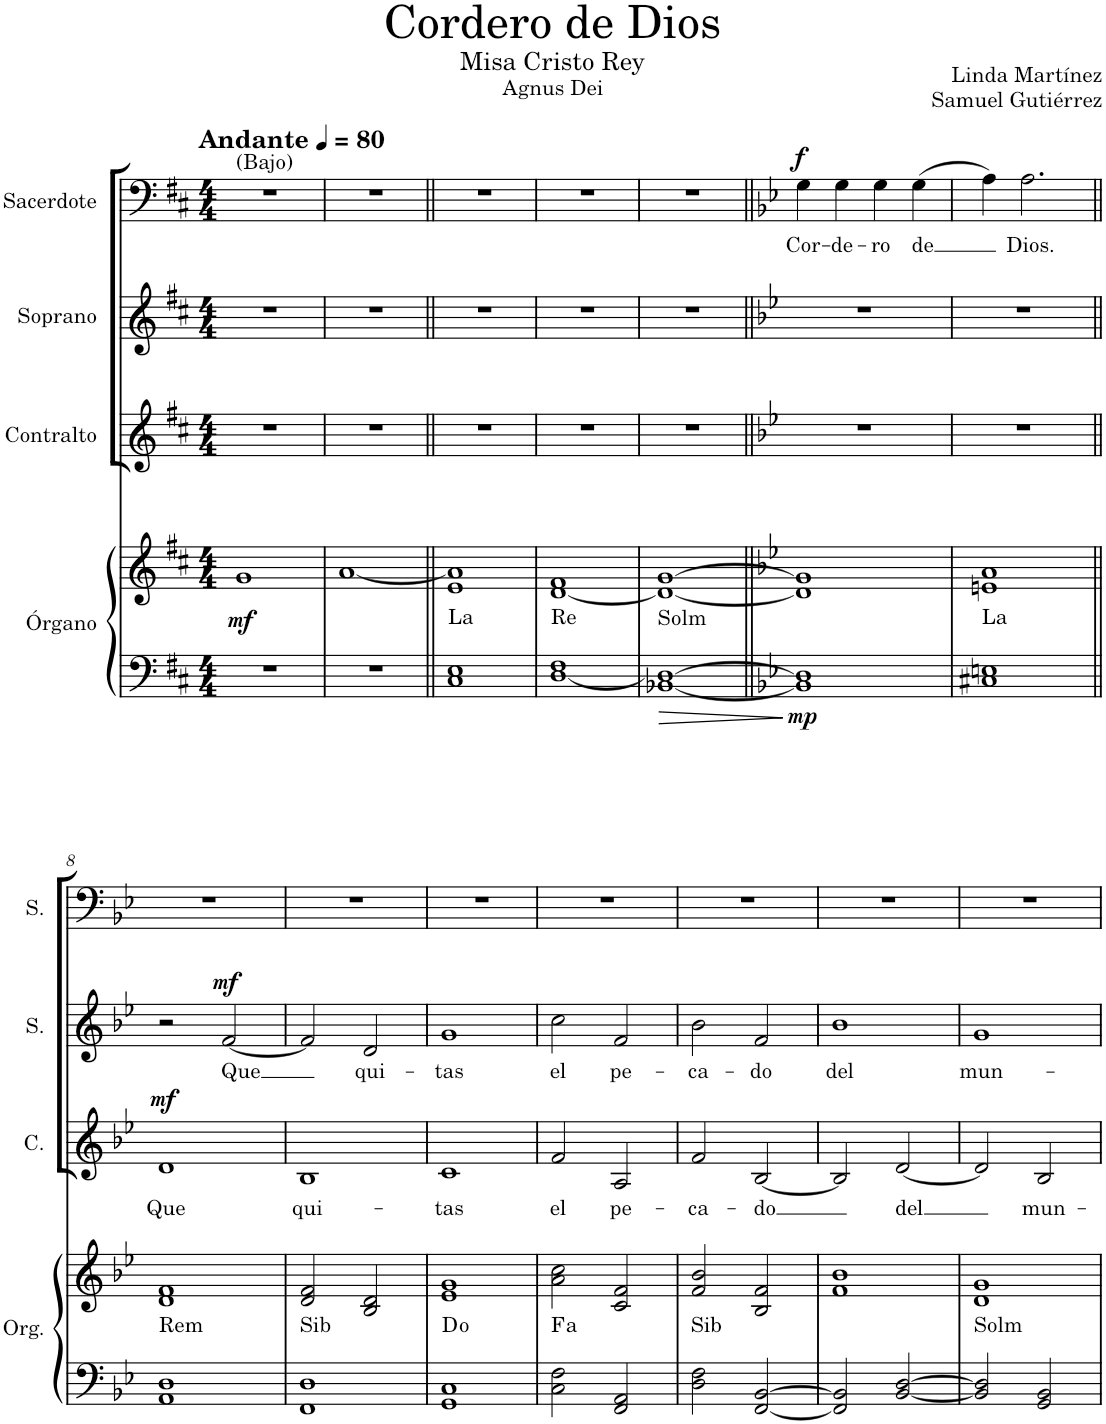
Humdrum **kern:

**kern	**kern	**dynam	**harte	**kern	**text	**dynam	**kern	**text	**dynam	**kern	**text	**dynam
*part4	*part4	*part4	*part4	*part3	*part3	*part3	*part2	*part2	*part2	*part1	*part1	*part1
*staff5	*staff4	*staff4/5	*	*staff3	*staff3	*staff3	*staff2	*staff2	*staff2	*staff1	*staff1	*staff1
*I"Órgano	*	*	*	*I"Contralto	*	*	*I"Soprano	*	*	*I"Sacerdote	*	*
*	*	*	*	*I'C.	*	*	*I'S.	*	*	*I'S.	*	*
*clefF4	*clefG2	*	*	*clefG2	*	*	*clefG2	*	*	*clefF4	*	*
*k[f#c#]	*k[f#c#]	*	*	*k[f#c#]	*	*	*k[f#c#]	*	*	*k[f#c#]	*	*
*M4/4	*M4/4	*	*	*M4/4	*	*	*M4/4	*	*	*M4/4	*	*
*MM80	*MM80	*	*	*MM80	*	*	*MM80	*	*	*MM80	*	*
=1	=1	=1	=1	=1	=1	=1	=1	=1	=1	=1	=1	=1
!	!	!	!	!	!	!	!	!	!	!LO:TX:a:B:t=Andante	!	!
!	!	!	!	!	!	!	!	!	!	!LO:TX:a:t=(Bajo)	!	!
!	!	!LO:DY:b	!	!	!	!	!	!	!	!	!	!
1r	1g	mf	.	1r	.	.	1r	.	.	1r	.	.
=2	=2	=2	=2	=2	=2	=2	=2	=2	=2	=2	=2	=2
1r	[1a	.	.	1r	.	.	1r	.	.	1r	.	.
=3||	=3||	=3||	=3||	=3||	=3||	=3||	=3||	=3||	=3||	=3||	=3||	=3||
!	!	!	!LO:H:kt=La	!	!	!	!	!	!	!	!	!
1C# 1E	1e 1a]	.	N	1r	.	.	1r	.	.	1r	.	.
=4	=4	=4	=4	=4	=4	=4	=4	=4	=4	=4	=4	=4
!	!	!	!LO:H:kt=Re	!	!	!	!	!	!	!	!	!
[1D 1F#	[1d 1f#	.	N	1r	.	.	1r	.	.	1r	.	.
=5	=5	=5	=5	=5	=5	=5	=5	=5	=5	=5	=5	=5
!	!	!	!LO:H:kt=Solm	!	!	!	!	!	!	!	!	!
[1BB-X 1D_	1d_ [1g	.	N	1r	.	.	1r	.	.	1r	.	.
=6||	=6||	=6||	=6||	=6||	=6||	=6||	=6||	=6||	=6||	=6||	=6||	=6||
*k[b-e-]	*k[b-e-]	*	*	*k[b-e-]	*	*	*k[b-e-]	*	*	*k[b-e-]	*	*
!	!	!LO:DY:b=2	!	!	!	!	!	!	!	!	!LO:LY:b	!LO:DY:a
1BB-] 1D]	1d] 1g]	mp	.	1r	.	.	1r	.	.	4G\	Cor-	f
!	!	!	!	!	!	!	!	!	!	!	!LO:LY:b	!
.	.	.	.	.	.	.	.	.	.	4G\	-de-	.
!	!	!	!	!	!	!	!	!	!	!	!LO:LY:b	!
.	.	.	.	.	.	.	.	.	.	4G\	-ro	.
!	!	!	!	!	!	!	!	!	!	!	!LO:LY:b	!
.	.	.	.	.	.	.	.	.	.	(4G\	de	.
=7	=7	=7	=7	=7	=7	=7	=7	=7	=7	=7	=7	=7
!	!	!	!LO:H:kt=La	!	!	!	!	!	!	!	!	!
1C#X 1En	1en 1a	.	N	1r	.	.	1r	.	.	4A\)	.	.
!	!	!	!	!	!	!	!	!	!	!	!LO:LY:b	!
.	.	.	.	.	.	.	.	.	.	2.A\	Dios.	.
!!LO:LB:g=z
=8||	=8||	=8||	=8||	=8||	=8||	=8||	=8||	=8||	=8||	=8||	=8||	=8||
!	!	!	!LO:H:kt=Rem	!	!LO:LY:b	!LO:DY:a	!	!	!	!	!	!
1AA 1D	1d 1f	.	N	1d	Que	mf	2r	.	.	1r	.	.
!	!	!	!	!	!	!	!	!LO:LY:b	!LO:DY:a	!	!	!
.	.	.	.	.	.	.	[2f/	Que	mf	.	.	.
=9	=9	=9	=9	=9	=9	=9	=9	=9	=9	=9	=9	=9
!	!	!	!LO:H:kt=Sib	!	!LO:LY:b	!	!	!	!	!	!	!
1FF 1D	2d/ 2f/	.	N	1B-	qui-	.	2f/]	.	.	1r	.	.
!	!	!	!	!	!	!	!	!LO:LY:b	!	!	!	!
.	2B-/ 2d/	.	.	.	.	.	2d/	qui-	.	.	.	.
=10	=10	=10	=10	=10	=10	=10	=10	=10	=10	=10	=10	=10
!	!	!	!	!	!LO:LY:b	!	!	!LO:LY:b	!	!	!	!
1GG 1C	1e- 1g	.	D:dim	1c	-tas	.	1g	-tas	.	1r	.	.
=11	=11	=11	=11	=11	=11	=11	=11	=11	=11	=11	=11	=11
!	!	!	!LO:H:kt=a	!	!LO:LY:b	!	!	!LO:LY:b	!	!	!	!
2C\ 2F\	2a\ 2cc\	.	.	2f/	el	.	2cc\	el	.	1r	.	.
!	!	!	!	!	!LO:LY:b	!	!	!LO:LY:b	!	!	!	!
2FF/ 2AA/	2c/ 2f/	.	.	2A/	pe-	.	2f/	pe-	.	.	.	.
=12	=12	=12	=12	=12	=12	=12	=12	=12	=12	=12	=12	=12
!	!	!	!LO:H:kt=Sib	!	!LO:LY:b	!	!	!LO:LY:b	!	!	!	!
2D\ 2F\	2f/ 2b-/	.	N	2f/	-ca-	.	2b-\	-ca-	.	1r	.	.
!	!	!	!	!	!LO:LY:b	!	!	!LO:LY:b	!	!	!	!
[2FF/ [2BB-/	2B-/ 2f/	.	.	[2B-/	-do	.	2f/	-do	.	.	.	.
=13	=13	=13	=13	=13	=13	=13	=13	=13	=13	=13	=13	=13
!	!	!	!	!	!	!	!	!LO:LY:b	!	!	!	!
2FF/] 2BB-/]	1f 1b-	.	.	2B-/]	.	.	1b-	del	.	1r	.	.
!	!	!	!	!	!LO:LY:b	!	!	!	!	!	!	!
[2BB-/ [2D/	.	.	.	[2d/	del	.	.	.	.	.	.	.
=14	=14	=14	=14	=14	=14	=14	=14	=14	=14	=14	=14	=14
!	!	!	!LO:H:kt=Solm	!	!	!	!	!LO:LY:b	!	!	!	!
2BB-/] 2D/]	1d 1g	.	N	2d/]	.	.	1g	mun-	.	1r	.	.
!	!	!	!	!	!LO:LY:b	!	!	!	!	!	!	!
2GG/ 2BB-/	.	.	.	2B-/	mun-	.	.	.	.	.	.	.
=	=	=	=	=	=	=	=	=	=	=	=	=
*-	*-	*-	*-	*-	*-	*-	*-	*-	*-	*-	*-	*-
